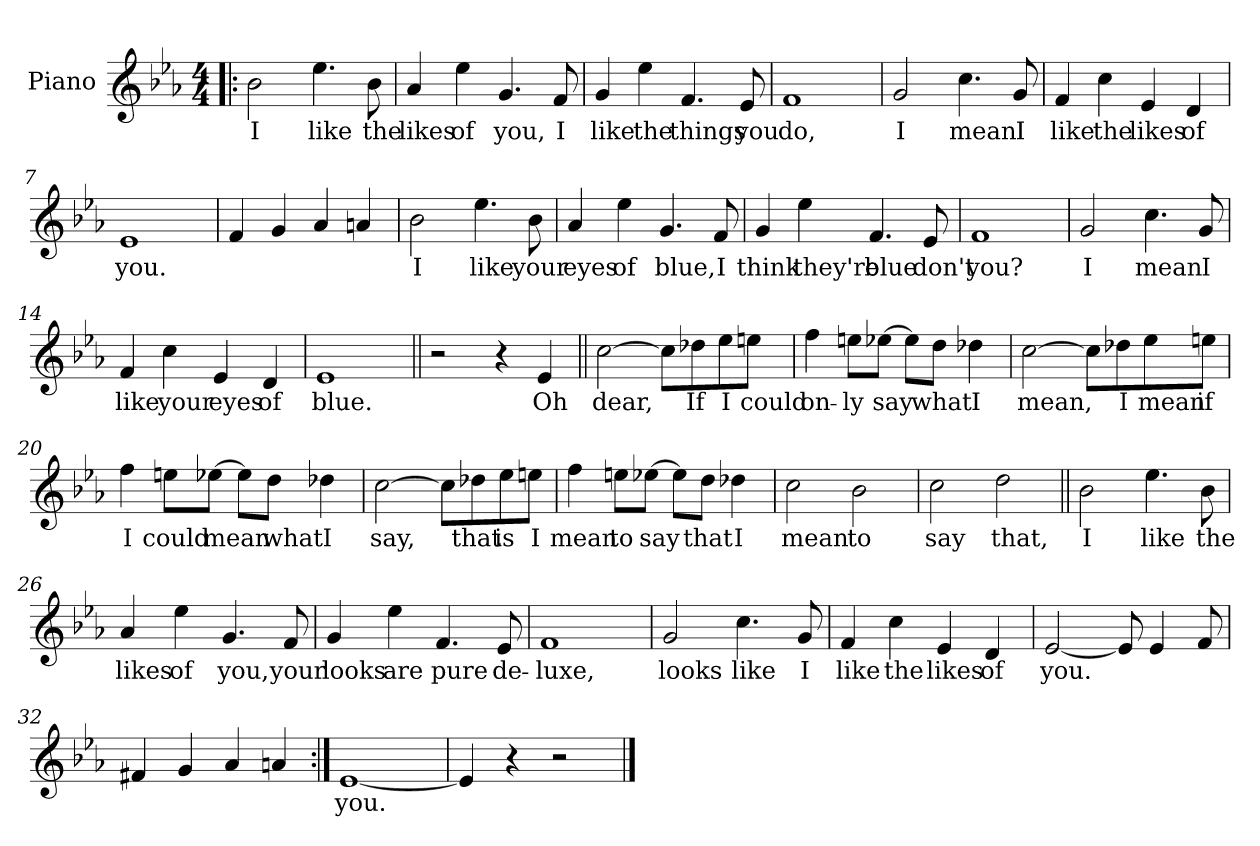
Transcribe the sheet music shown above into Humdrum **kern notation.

**kern	**text
*part1	*part1
*staff1	*staff1
*I"Piano	*
*I'Pno.	*
*clefG2	*
*k[b-e-a-]	*
*E-:	*
*M4/4	*
=1!|:	=1!|:
2b-\	I
4.ee-\	like
8b-\	the
=2	=2
4a-/	likes
4ee-\	of
4.g/	you,
8f/	I
=3	=3
4g/	like
4ee-\	the
4.f/	things
8e-/	you
=4	=4
1f	do,
!!LO:LB:g=z
=5	=5
2g/	I
4.cc\	mean
8g/	I
=6	=6
4f/	like
4cc\	the
4e-/	likes
4d/	of
=7	=7
1e-	you.
=8	=8
4f/	.
4g/	.
4a-/	.
4an/	.
=9	=9
2b-\	I
4.ee-\	like
8b-\	your
!!LO:LB:g=z
=10	=10
4a-/	eyes
4ee-\	of
4.g/	blue,
8f/	I
=11	=11
4g/	think
4ee-\	they're
4.f/	blue
8e-/	don't
=12	=12
1f	you?
=13	=13
2g/	I
4.cc\	mean
8g/	I
!!LO:LB:g=z
=14	=14
4f/	like
4cc\	your
4e-/	eyes
4d/	of
=15	=15
1e-	blue.
=16||	=16||
2r	.
4r	.
4e-/	Oh
=17||	=17||
[2cc\	dear,
8cc\L]	.
8dd-X\	If
8ee-\	I
8een\J	could
=18	=18
4ff\	on-
8een\L	-ly
[8ee-X\J	say
8ee-\L]	.
8dd\J	what
4dd-X\	I
!!LO:LB:g=z
=19	=19
[2cc\	mean,
8cc\L]	.
8dd-X\	I
8ee-\	mean
8een\J	if
=20	=20
4ff\	I
8een\L	could
[8ee-X\J	mean
8ee-\L]	.
8dd\J	what
4dd-X\	I
=21	=21
[2cc\	say,
8cc\L]	.
8dd-X\	that
8ee-\	is
8een\J	I
=22	=22
4ff\	mean
8een\L	to
[8ee-X\J	say
8ee-\L]	.
8dd\J	that
4dd-X\	I
!!LO:LB:g=z
=23	=23
2cc\	mean
2b-\	to
=24	=24
2cc\	say
2dd\	that,
=25||	=25||
2b-\	I
4.ee-\	like
8b-\	the
=26	=26
4a-/	likes
4ee-\	of
4.g/	you,
8f/	your
!!LO:LB:g=z
=27	=27
4g/	looks
4ee-\	are
4.f/	pure
8e-/	de-
=28	=28
1f	-luxe,
=29	=29
2g/	looks
4.cc\	like
8g/	I
=30	=30
4f/	like
4cc\	the
4e-/	likes
4d/	of
!!LO:LB:g=z
=31	=31
[2e-/	you.
8e-/]	.
4e-/	.
8f/	.
=32	=32
4f#X/	.
4g/	.
4a-/	.
4an/	.
=33:|!	=33:|!
[1e-	you.
=34	=34
4e-/]	.
4r	.
2r	.
==	==
*-	*-
